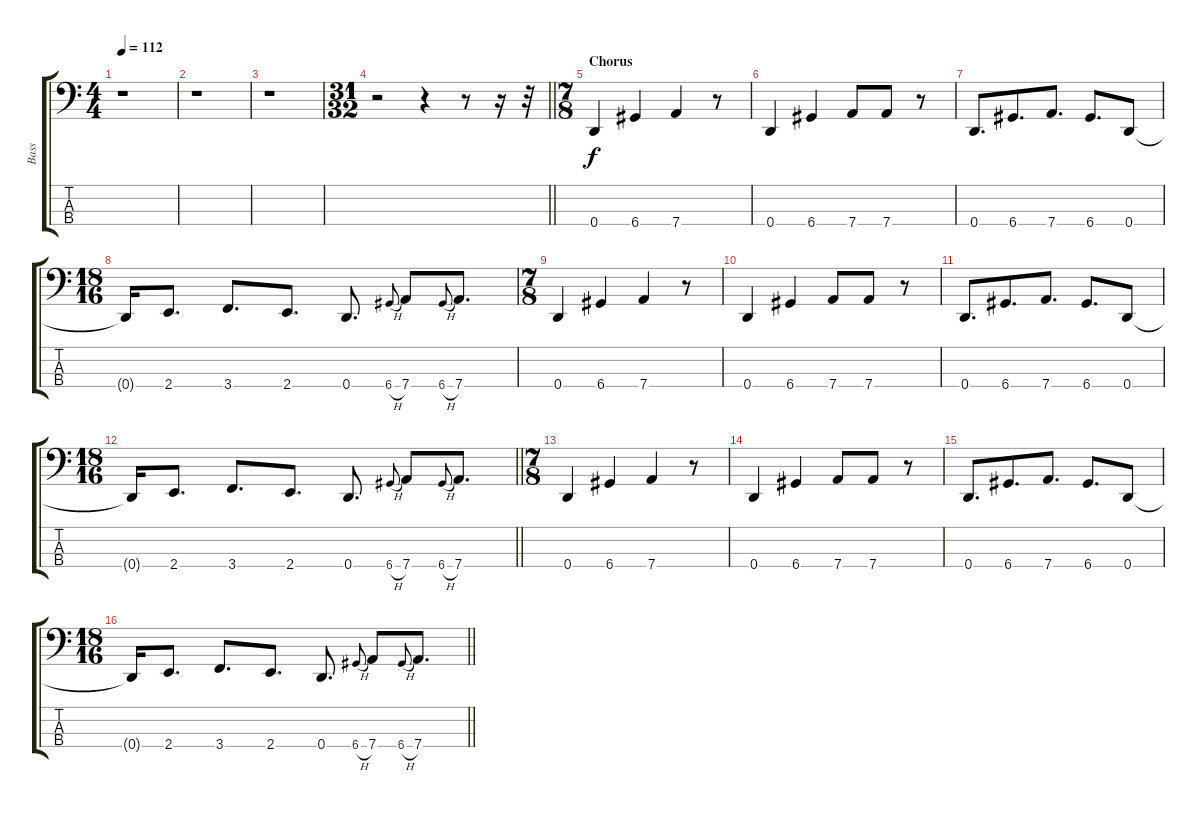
\track ("Bass" "Bass") {instrument electricbassfinger}
\staff {score tabs}
\tuning (G2 D2 A1 D1) {hide}
\ts (4 4)
\tempo 112
\clef f4
\ks c
r.1{dy f} |
r.1 |
r.1 |
\ts (31 32)
\barLineRight lightlight
r.2 r.4 r.8 r.16 r.32 |
\ts (7 8)
\section ("" "Chorus")
0.4.4 6.4.4 7.4.4 r.8 |
0.4.4 6.4.4 7.4.8 7.4.8 r.8 |
0.4.8{d} 6.4.8{d} 7.4.8{d} 6.4.8{d} 0.4.8 |
\ts (18 16)
0.4{t}.16 2.4.8{d} 3.4.8{d} 2.4.8{d} 0.4.8{d} 6.4{h}.8{gr onbeat} 7.4.8 6.4{h}.8{gr onbeat} 7.4.8{d} |
\ts (7 8)
0.4.4 6.4.4 7.4.4 r.8 |
0.4.4 6.4.4 7.4.8 7.4.8 r.8 |
0.4.8{d} 6.4.8{d} 7.4.8{d} 6.4.8{d} 0.4.8 |
\ts (18 16)
\barLineRight lightlight
0.4{t}.16 2.4.8{d} 3.4.8{d} 2.4.8{d} 0.4.8{d} 6.4{h}.8{gr onbeat} 7.4.8 6.4{h}.8{gr onbeat} 7.4.8{d} |
\ts (7 8)
0.4.4 6.4.4 7.4.4 r.8 |
0.4.4 6.4.4 7.4.8 7.4.8 r.8 |
0.4.8{d} 6.4.8{d} 7.4.8{d} 6.4.8{d} 0.4.8 |
\ts (18 16)
\barLineRight lightlight
0.4{t}.16 2.4.8{d} 3.4.8{d} 2.4.8{d} 0.4.8{d} 6.4{h}.8{gr onbeat} 7.4.8 6.4{h}.8{gr onbeat} 7.4.8{d}
